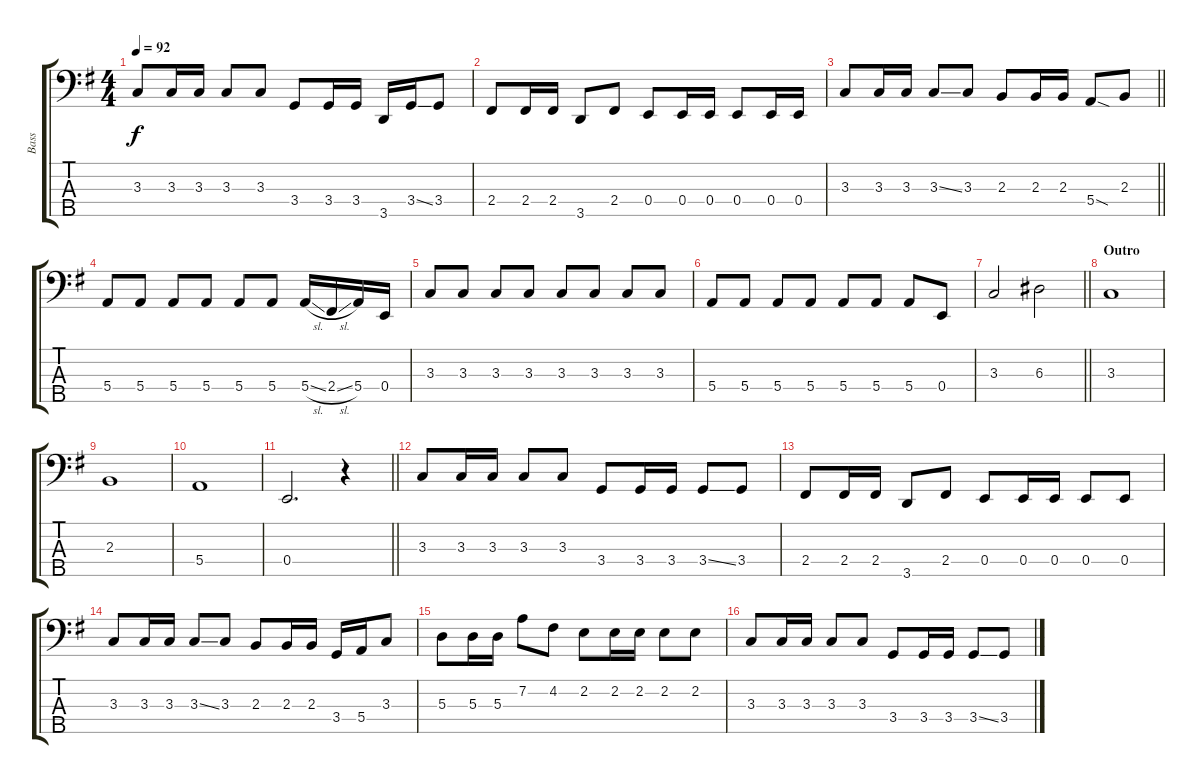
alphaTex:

\track ("Bass" "Bass") {instrument electricbassfinger}
\staff {score tabs}
\tuning (G2 D2 A1 E1 B0) {hide}
\ts (4 4)
\tempo 92
\clef f4
\ks g
3.3.8{dy f} 3.3.16 3.3.16 3.3.8 3.3.8 3.4.8 3.4.16 3.4.16 3.5.16 3.4{ss}.16 3.4.8 |
2.4.8 2.4.16 2.4.16 3.5.8 2.4.8 0.4.8 0.4.16 0.4.16 0.4.8 0.4.16 0.4.16 |
\barLineRight lightlight
3.3.8 3.3.16 3.3.16 3.3{ss}.8 3.3.8 2.3.8 2.3.16 2.3.16 5.4{sod}.8 2.3.8 |
\section ("" "")
5.4.8 5.4.8 5.4.8 5.4.8 5.4.8 5.4.8 5.4{sl}.16 2.4{sl}.16 5.4.16 0.4.16 |
3.3.8 3.3.8 3.3.8 3.3.8 3.3.8 3.3.8 3.3.8 3.3.8 |
5.4.8 5.4.8 5.4.8 5.4.8 5.4.8 5.4.8 5.4.8 0.4.8 |
\barLineRight lightlight
3.3.2 6.3.2 |
\section ("" "Outro")
3.3.1 |
2.3.1 |
5.4.1 |
\barLineRight lightlight
0.4.2{d} r.4 |
\section ("" "")
3.3.8 3.3.16 3.3.16 3.3.8 3.3.8 3.4.8 3.4.16 3.4.16 3.4{ss}.8 3.4.8 |
2.4.8 2.4.16 2.4.16 3.5.8 2.4.8 0.4.8 0.4.16 0.4.16 0.4.8 0.4.8 |
3.3.8 3.3.16 3.3.16 3.3{ss}.8 3.3.8 2.3.8 2.3.16 2.3.16 3.4.16 5.4.16 3.3.8 |
5.3.8 5.3.16 5.3.16 7.2.8 4.2.8 2.2.8 2.2.16 2.2.16 2.2.8 2.2.8 |
3.3.8 3.3.16 3.3.16 3.3.8 3.3.8 3.4.8 3.4.16 3.4.16 3.4{ss}.8 3.4.8
